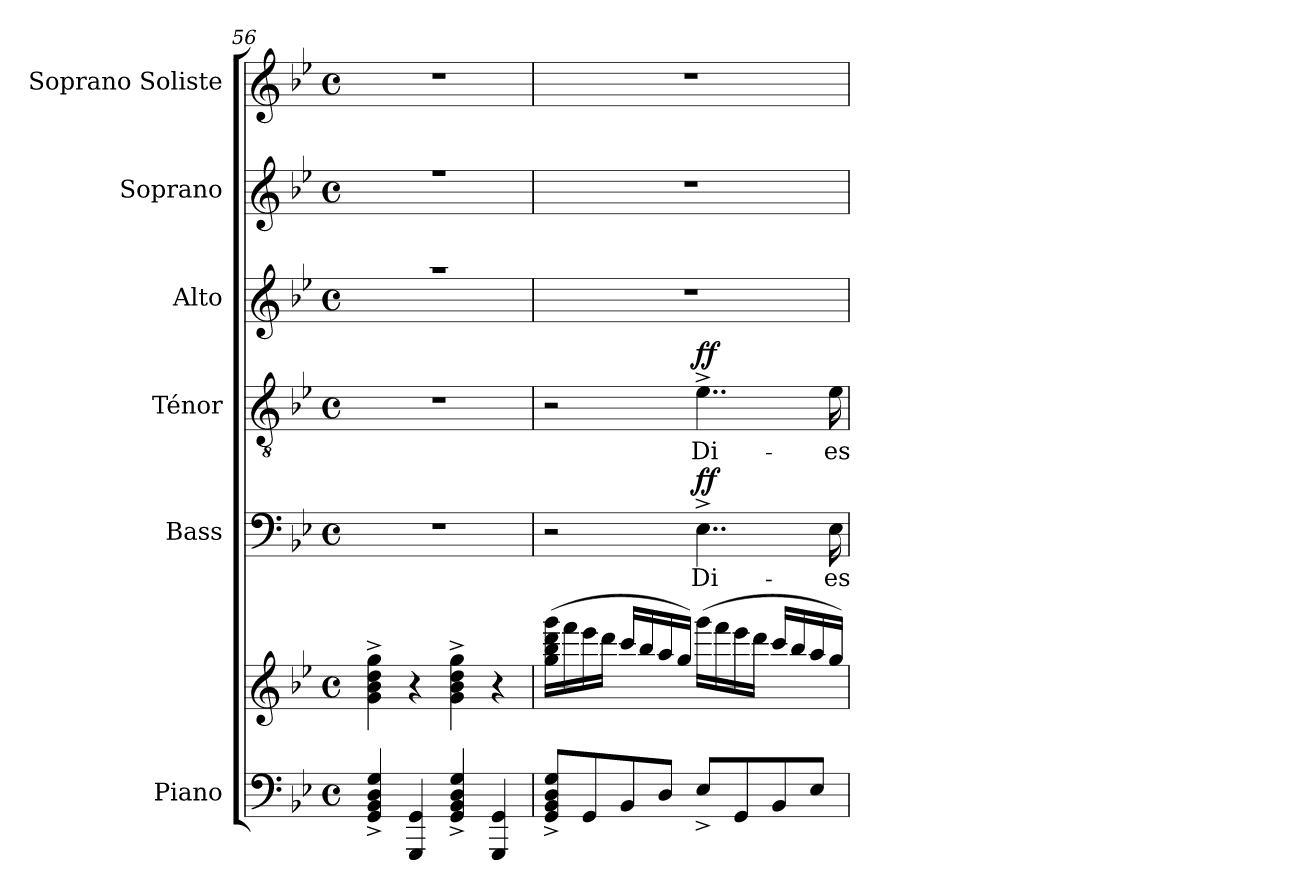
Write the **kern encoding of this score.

**kern	**kern	**kern	**text	**dynam	**kern	**text	**dynam	**kern	**kern	**kern
*part6	*part6	*part5	*part5	*part5	*part4	*part4	*part4	*part3	*part2	*part1
*staff7	*staff6	*staff5	*staff5	*staff5	*staff4	*staff4	*staff4	*staff3	*staff2	*staff1
*I"Piano	*	*I"Bass	*	*	*I"Ténor	*	*	*I"Alto	*I"Soprano	*I"Soprano Soliste
*I'Pno.	*	*I'B.	*	*	*I'T.	*	*	*I'A.	*I'S.	*
!!LO:LB:g=z
*clefF4	*clefG2	*clefF4	*	*	*clefGv2	*	*	*clefG2	*clefG2	*clefG2
*	*	*	*	*	*	*	*	*ITrd2c3	*	*
*k[b-e-]	*k[b-e-]	*k[b-e-]	*	*	*k[b-e-]	*	*	*k[f#]	*k[b-e-]	*k[b-e-]
*M4/4	*M4/4	*M4/4	*	*	*M4/4	*	*	*M4/4	*M4/4	*M4/4
*met(c)	*met(c)	*met(c)	*	*	*met(c)	*	*	*met(c)	*met(c)	*met(c)
=56	=56	=56	=56	=56	=56	=56	=56	=56	=56	=56
*	*	*	*	*	*	*	*	*^	*^	*
4GG/^ 4BB-/^ 4D/^ 4G/^	4g\^ 4b-\^ 4dd\^ 4gg\^	1r	.	.	1r	.	.	1r	1b-Xiyy	1r	1b-yy	1r
4GGG/ 4GG/	4r	.	.	.	.	.	.	.	.	.	.	.
4GG/^ 4BB-/^ 4D/^ 4G/^	4g\^ 4b-\^ 4dd\^ 4gg\^	.	.	.	.	.	.	.	.	.	.	.
4GGG/ 4GG/	4r	.	.	.	.	.	.	.	.	.	.	.
*	*	*	*	*	*	*	*	*v	*v	*	*	*
*	*	*	*	*	*	*	*	*	*v	*v	*
=57	=57	=57	=57	=57	=57	=57	=57	=57	=57	=57
8GG/^ 8BB-/^ 8D/^ 8G/^L	(16gg\ 16bb-\ 16ddd\ 16ggg\LL	2r	.	.	2r	.	.	1r	1r	1r
.	16fff\	.	.	.	.	.	.	.	.	.
8GG/	16eee-\	.	.	.	.	.	.	.	.	.
.	16ddd\JJ	.	.	.	.	.	.	.	.	.
8BB-/	16ccc/LL	.	.	.	.	.	.	.	.	.
.	16bb-/	.	.	.	.	.	.	.	.	.
8D/J	16aa/	.	.	.	.	.	.	.	.	.
.	16gg/JJ)	.	.	.	.	.	.	.	.	.
!	!	!	!	!LO:DY:a	!	!	!LO:DY:a	!	!	!
8E-^/L	(16ggg\LL	4..E-^\	Di-	ff	4..e-^\	Di-	ff	.	.	.
.	16fff\	.	.	.	.	.	.	.	.	.
8GG/	16eee-\	.	.	.	.	.	.	.	.	.
.	16ddd\JJ	.	.	.	.	.	.	.	.	.
8BB-/	16ccc/LL	.	.	.	.	.	.	.	.	.
.	16bb-/	.	.	.	.	.	.	.	.	.
8E-/J	16aa/	.	.	.	.	.	.	.	.	.
.	16gg/JJ)	16E-\	-es	.	16e-\	-es	.	.	.	.
=	=	=	=	=	=	=	=	=	=	=
*-	*-	*-	*-	*-	*-	*-	*-	*-	*-	*-
